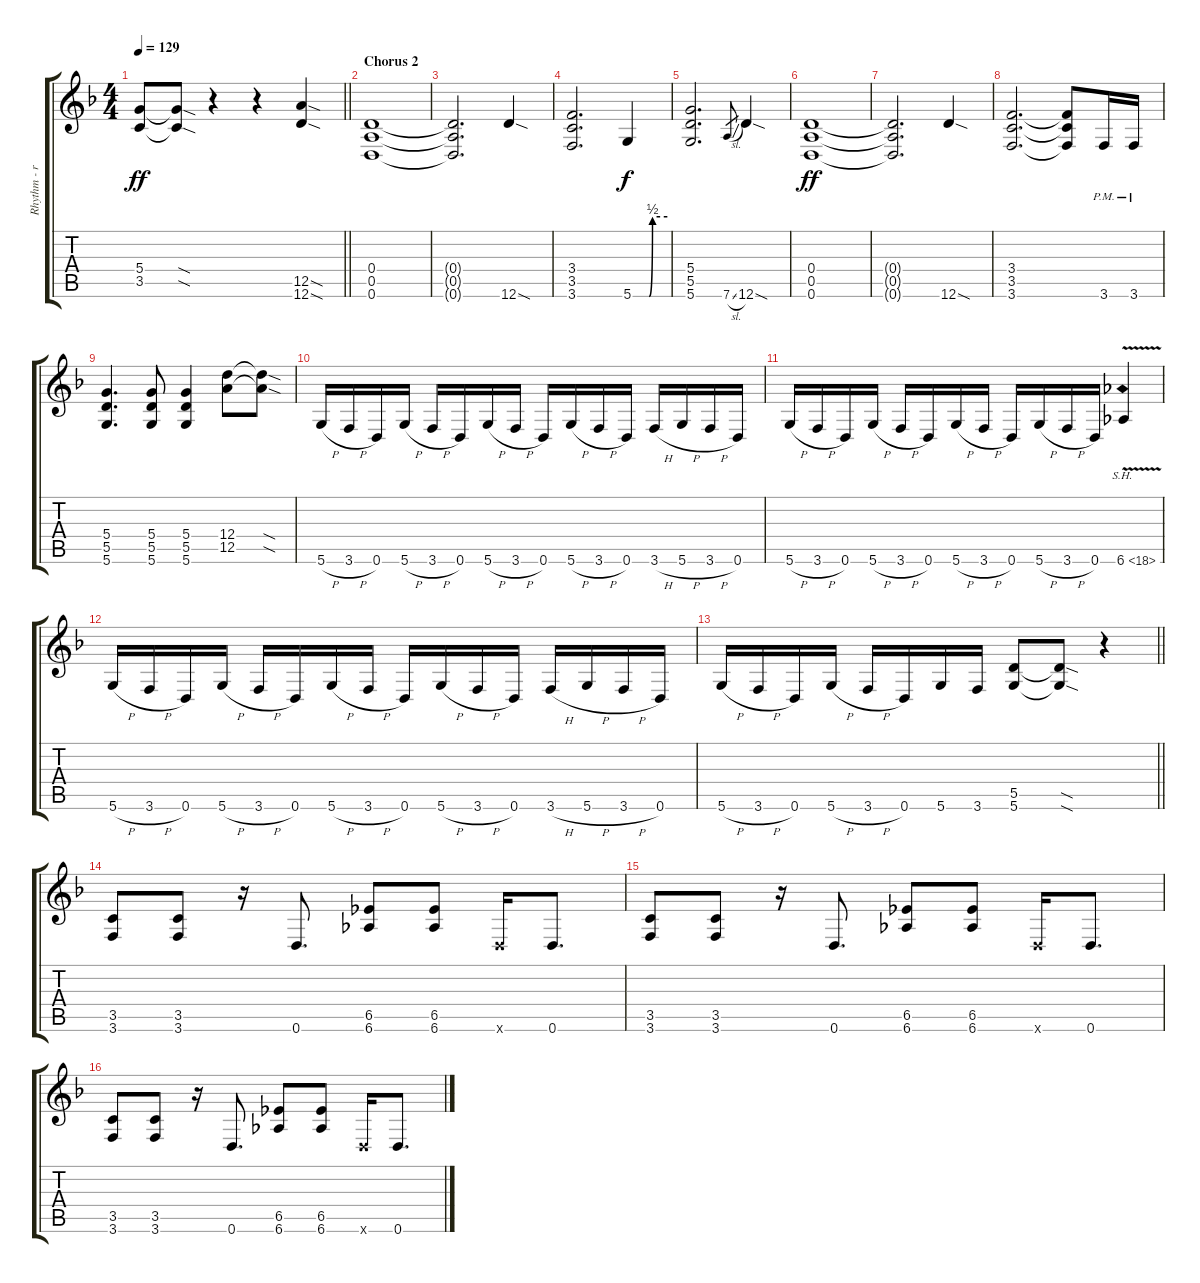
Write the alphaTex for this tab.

\track ("Rhythm - right" "Rhythm - r") {instrument distortionguitar}
\staff {score tabs}
\tuning (E4 B3 G3 D3 A2 D2) {hide}
\ts (4 4)
\tempo 129
\clef g2
\barLineRight lightlight
\ks dminor
(5.4 3.5).8{dy ff} (5.4{sod t} 3.5{sod t}).8 r.4 r.4 (12.5{sod} 12.6{sod}).4 |
\section ("" "Chorus 2")
(0.4 0.5 0.6).1 |
(0.4{t} 0.5{t} 0.6{t}).2{d} 12.6{sod}.4 |
(3.4 3.5 3.6).2{d} 5.6{be (custom 0 0 28 0 34 2 60 2)}.4{dy f} |
(5.4 5.5 5.6).2{d} 7.6{sl}.8{gr} 12.6{sod}.4 |
(0.4 0.5 0.6).1{dy ff} |
(0.4{t} 0.5{t} 0.6{t}).2{d} 12.6{sod}.4 |
(3.4 3.5 3.6).2{d} (3.4{t} 3.5{t} 3.6{t}).8 3.6{pm}.16 3.6{pm}.16 |
(5.4 5.5 5.6).4{d} (5.4 5.5 5.6).8 (5.4 5.5 5.6).4 (12.4 12.5).8 (12.4{sod t} 12.5{sod t}).8 |
5.6{h}.16 3.6{h}.16 0.6.16 5.6{h}.16 3.6{h}.16 0.6.16 5.6{h}.16 3.6{h}.16 0.6.16 5.6{h}.16 3.6{h}.16 0.6.16 3.6{h}.16 5.6{h}.16 3.6{h}.16 0.6.16 |
5.6{h}.16 3.6{h}.16 0.6.16 5.6{h}.16 3.6{h}.16 0.6.16 5.6{h}.16 3.6{h}.16 0.6.16 5.6{h}.16 3.6{h}.16 0.6.16 6.6{sh 12 v}.4 |
5.6{h}.16 3.6{h}.16 0.6.16 5.6{h}.16 3.6{h}.16 0.6.16 5.6{h}.16 3.6{h}.16 0.6.16 5.6{h}.16 3.6{h}.16 0.6.16 3.6{h}.16 5.6{h}.16 3.6{h}.16 0.6.16 |
\barLineRight lightlight
5.6{h}.16 3.6{h}.16 0.6.16 5.6{h}.16 3.6{h}.16 0.6.16 5.6.16 3.6.16 (5.5 5.6).8 (5.5{sod t} 5.6{sod t}).8 r.4 |
(3.5 3.6).8 (3.5 3.6).8 r.16 0.6.8{d} (6.5 6.6).8 (6.5 6.6).8 0.6{x}.16 0.6.8{d} |
(3.5 3.6).8 (3.5 3.6).8 r.16 0.6.8{d} (6.5 6.6).8 (6.5 6.6).8 0.6{x}.16 0.6.8{d} |
(3.5 3.6).8 (3.5 3.6).8 r.16 0.6.8{d} (6.5 6.6).8 (6.5 6.6).8 0.6{x}.16 0.6.8{d}
